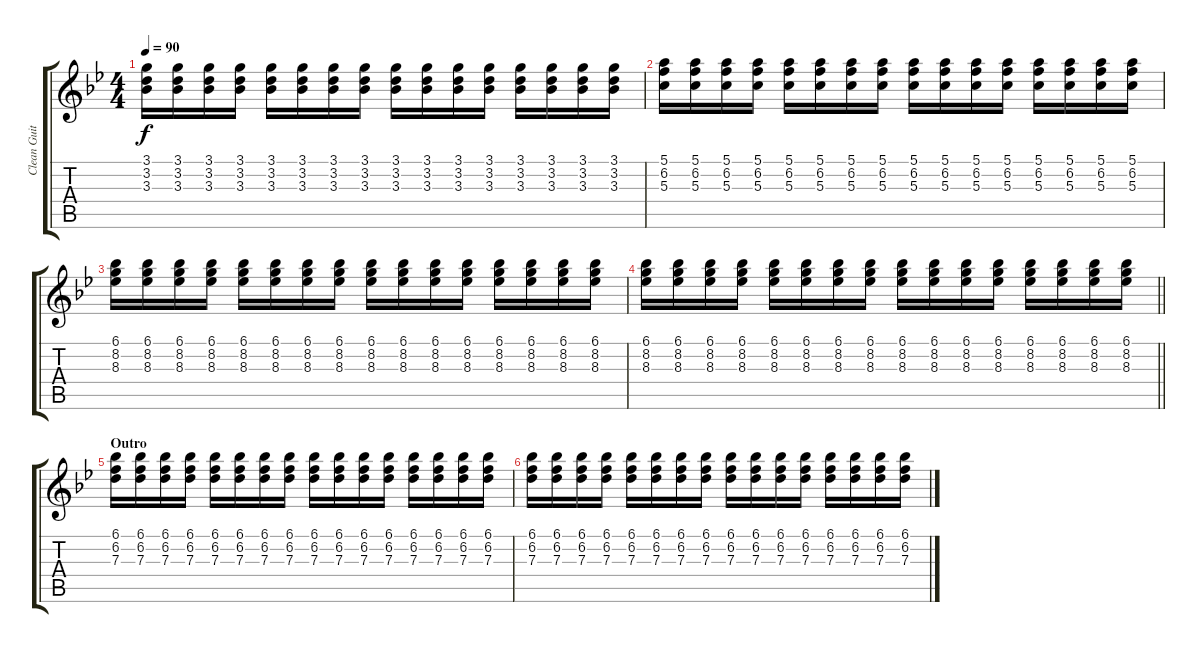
\track ("Clean Guitar" "Clean Guit") {instrument electricguitarclean}
\staff {score tabs}
\tuning (E4 B3 G3 D3 A2 E2) {hide}
\ts (4 4)
\tempo 90
\clef g2
\ks bb
(3.1 3.2 3.3).16{dy f} (3.1 3.2 3.3).16 (3.1 3.2 3.3).16 (3.1 3.2 3.3).16 (3.1 3.2 3.3).16 (3.1 3.2 3.3).16 (3.1 3.2 3.3).16 (3.1 3.2 3.3).16 (3.1 3.2 3.3).16 (3.1 3.2 3.3).16 (3.1 3.2 3.3).16 (3.1 3.2 3.3).16 (3.1 3.2 3.3).16 (3.1 3.2 3.3).16 (3.1 3.2 3.3).16 (3.1 3.2 3.3).16 |
(5.1 6.2 5.3).16 (5.1 6.2 5.3).16 (5.1 6.2 5.3).16 (5.1 6.2 5.3).16 (5.1 6.2 5.3).16 (5.1 6.2 5.3).16 (5.1 6.2 5.3).16 (5.1 6.2 5.3).16 (5.1 6.2 5.3).16 (5.1 6.2 5.3).16 (5.1 6.2 5.3).16 (5.1 6.2 5.3).16 (5.1 6.2 5.3).16 (5.1 6.2 5.3).16 (5.1 6.2 5.3).16 (5.1 6.2 5.3).16 |
(6.1 8.2 8.3).16 (6.1 8.2 8.3).16 (6.1 8.2 8.3).16 (6.1 8.2 8.3).16 (6.1 8.2 8.3).16 (6.1 8.2 8.3).16 (6.1 8.2 8.3).16 (6.1 8.2 8.3).16 (6.1 8.2 8.3).16 (6.1 8.2 8.3).16 (6.1 8.2 8.3).16 (6.1 8.2 8.3).16 (6.1 8.2 8.3).16 (6.1 8.2 8.3).16 (6.1 8.2 8.3).16 (6.1 8.2 8.3).16 |
\barLineRight lightlight
(6.1 8.2 8.3).16 (6.1 8.2 8.3).16 (6.1 8.2 8.3).16 (6.1 8.2 8.3).16 (6.1 8.2 8.3).16 (6.1 8.2 8.3).16 (6.1 8.2 8.3).16 (6.1 8.2 8.3).16 (6.1 8.2 8.3).16 (6.1 8.2 8.3).16 (6.1 8.2 8.3).16 (6.1 8.2 8.3).16 (6.1 8.2 8.3).16 (6.1 8.2 8.3).16 (6.1 8.2 8.3).16 (6.1 8.2 8.3).16 |
\section ("" "Outro")
(6.1 6.2 7.3).16{volume 2} (6.1 6.2 7.3).16 (6.1 6.2 7.3).16 (6.1 6.2 7.3).16 (6.1 6.2 7.3).16 (6.1 6.2 7.3).16 (6.1 6.2 7.3).16 (6.1 6.2 7.3).16 (6.1 6.2 7.3).16 (6.1 6.2 7.3).16 (6.1 6.2 7.3).16 (6.1 6.2 7.3).16 (6.1 6.2 7.3).16 (6.1 6.2 7.3).16 (6.1 6.2 7.3).16 (6.1 6.2 7.3).16 |
(6.1 6.2 7.3).16 (6.1 6.2 7.3).16 (6.1 6.2 7.3).16 (6.1 6.2 7.3).16 (6.1 6.2 7.3).16 (6.1 6.2 7.3).16 (6.1 6.2 7.3).16 (6.1 6.2 7.3).16 (6.1 6.2 7.3).16 (6.1 6.2 7.3).16 (6.1 6.2 7.3).16 (6.1 6.2 7.3).16 (6.1 6.2 7.3).16 (6.1 6.2 7.3).16 (6.1 6.2 7.3).16 (6.1 6.2 7.3).16
